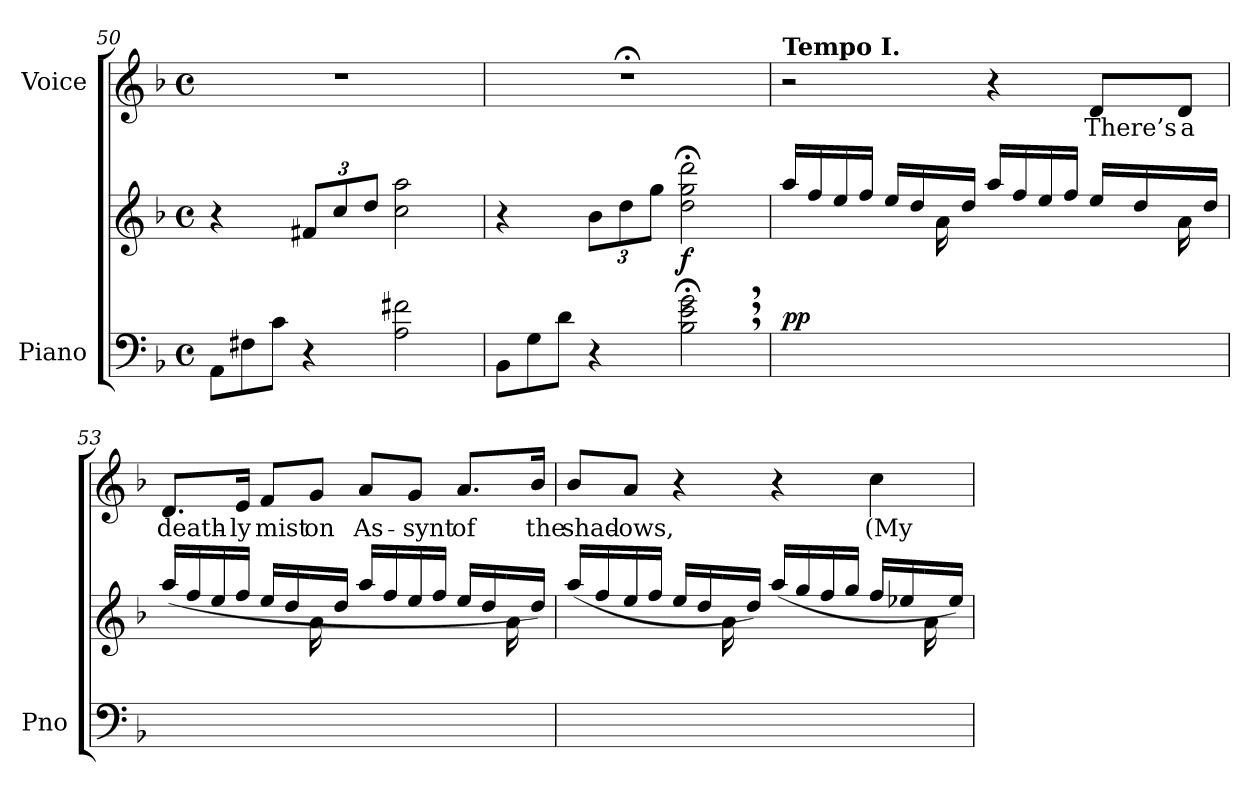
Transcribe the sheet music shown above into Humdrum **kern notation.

**kern	**kern	**dynam	**kern	**text
*part2	*part2	*part2	*part1	*part1
*staff3	*staff2	*staff2/3	*staff1	*staff1
*I"Piano	*	*	*I"Voice	*
*I'Pno	*	*	*	*
!!LO:LB:g=z
*clefF4	*clefG2	*	*clefG2	*
*k[b-]	*k[b-]	*	*k[b-]	*
*M4/4	*M4/4	*	*M4/4	*
*met(c)	*met(c)	*	*met(c)	*
*Xtuplet	*	*	*	*
=50	=50	=50	=50	=50
(12AA\L	4r	.	1r	.
12F#X\	.	.	.	.
12c\J	.	.	.	.
*	*Xbrackettup	*	*	*
4r	12f#X/L	.	.	.
.	12cc/	.	.	.
.	12dd/J	.	.	.
2A\ 2f#X\	2cc\ 2aa\	.	.	.
=51	=51	=51	=51	=51
(<12BB-\L	4r	.	1r;<	.
12G\	.	.	.	.
12d\J	.	.	.	.
4r	12b-\L	.	.	.
.	12dd\	.	.	.
.	12gg\J	.	.	.
!	!	!LO:DY:b	!	!
2B-\;<, 2e\;<, 2g\;<,	2dd\;< 2gg\;< 2ddd\;<)	f	.	.
!!LO:PB:g=z
=52	=52	=52	=52	=52
*	*^	*	*	*
!	!	!	!	!LO:TX:a:B:t=Tempo I.	!
!	!	!	!LO:DY:a=2	!	!
1ryy	16aa/LL	4.ryy	pp	2r	.
.	16ff/	.	.	.	.
.	16ee/	.	.	.	.
.	16ff/JJ	.	.	.	.
.	16ee/LL	.	.	.	.
.	16dd/	.	.	.	.
.	16ryy	16a\	.	.	.
.	16dd/JJ	4..ryy	.	.	.
.	16aa/LL	.	.	4r	.
.	16ff/	.	.	.	.
.	16ee/	.	.	.	.
.	16ff/JJ	.	.	.	.
!	!	!	!	!	!LO:LY:b
.	16ee/LL	.	.	8d/L	There’s
.	16dd/	.	.	.	.
!	!	!	!	!	!LO:LY:b
.	16ryy	16a\	.	8d/J	a
.	16dd/JJ)	16ryy	.	.	.
!!LO:LB:g=z
=53	=53	=53	=53	=53	=53
!	!	!	!	!	!LO:LY:b
1ryy	(<16aa/LL	4.ryy	.	8.d/L	death-
.	16ff/	.	.	.	.
.	16ee/	.	.	.	.
!	!	!	!	!	!LO:LY:b
.	16ff/JJ	.	.	16e/Jk	-ly
!	!	!	!	!	!LO:LY:b
.	16ee/LL	.	.	8f/L	mist
.	16dd/	.	.	.	.
!	!	!	!	!	!LO:LY:b
.	16ryy	16a\	.	8g/J	on
.	16dd/JJ	4..ryy	.	.	.
!	!	!	!	!	!LO:LY:b
.	16aa/LL	.	.	8a/L	As-
.	16ff/	.	.	.	.
!	!	!	!	!	!LO:LY:b
.	16ee/	.	.	8g/J	-synt
.	16ff/JJ	.	.	.	.
!	!	!	!	!	!LO:LY:b
.	16ee/LL	.	.	8.a/L	of
.	16dd/	.	.	.	.
.	16ryy	16a\	.	.	.
!	!	!	!	!	!LO:LY:b
.	16dd/JJ)	16ryy	.	16b-/Jk	the
!!LO:LB:g=z
=54	=54	=54	=54	=54	=54
!	!	!	!	!	!LO:LY:b
1ryy	(<16aa/LL	4.ryy	.	8b-/L	shad-
.	16ff/	.	.	.	.
!	!	!	!	!	!LO:LY:b
.	16ee/	.	.	8a/J	-ows,
.	16ff/JJ	.	.	.	.
.	16ee/LL	.	.	4r	.
.	16dd/	.	.	.	.
.	16ryy	16a\	.	.	.
.	16dd/JJ)	4..ryy	.	.	.
.	(<16aa/LL	.	.	4r	.
.	16gg/	.	.	.	.
.	16ff/	.	.	.	.
.	16gg/JJ	.	.	.	.
!	!	!	!	!	!LO:LY:b
.	16ff/LL	.	.	4cc\	(My
.	16ee-X/	.	.	.	.
.	16ryy	16a\	.	.	.
.	16ee-/JJ)	16ryy	.	.	.
*	*v	*v	*	*	*
=	=	=	=	=
*-	*-	*-	*-	*-
